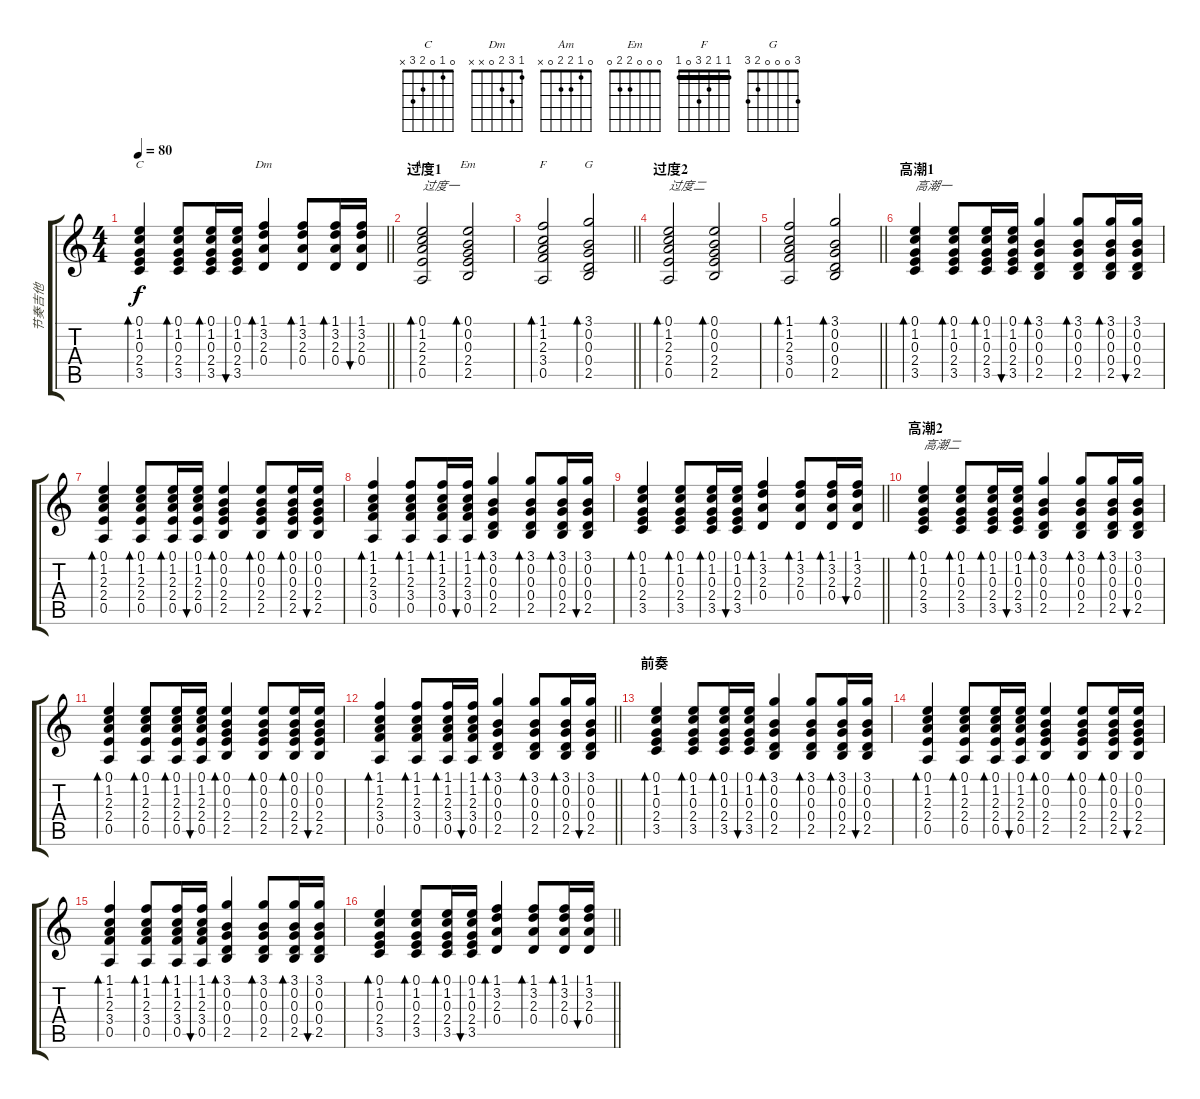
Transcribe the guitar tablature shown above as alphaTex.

\track ("节奏吉他 " "节奏吉他 ") {instrument acousticguitarsteel}
\staff {score tabs}
\tuning (E4 B3 G3 D3 A2 E2) {hide}
\chord ("C" 0 1 0 2 3 x)
\chord ("Dm" 1 3 2 0 x x)
\chord ("Am" 0 1 2 2 0 x)
\chord ("Em" 0 0 0 2 2 0)
\chord ("F" 1 1 2 3 0 1) {barre 1}
\chord ("G" 3 0 0 0 2 3)
\ts (4 4)
\tempo 80
\clef g2
\barLineRight lightlight
\ks c
(0.1 1.2 0.3 2.4 3.5).4{bd 60 ch "C" dy f} (0.1 1.2 0.3 2.4 3.5).8{bd 60} (0.1 1.2 0.3 2.4 3.5).16{bd 60} (0.1 1.2 0.3 2.4 3.5).16{bu 60} (1.1 3.2 2.3 0.4).4{bd 60 ch "Dm"} (1.1 3.2 2.3 0.4).8{bd 60} (1.1 3.2 2.3 0.4).16{bd 60} (1.1 3.2 2.3 0.4).16{bu 60} |
\section ("" "过度1")
(0.1 1.2 2.3 2.4 0.5).2{bd 240 ch "Am" txt "过度一"} (0.1 0.2 0.3 2.4 2.5).2{bd 240 ch "Em"} |
\barLineRight lightlight
(1.1 1.2 2.3 3.4 0.5).2{bd 240 ch "F"} (3.1 0.2 0.3 0.4 2.5).2{bd 240 ch "G"} |
\section ("" "过度2")
(0.1 1.2 2.3 2.4 0.5).2{bd 240 txt "过度二"} (0.1 0.2 0.3 2.4 2.5).2{bd 240} |
\barLineRight lightlight
(1.1 1.2 2.3 3.4 0.5).2{bd 240} (3.1 0.2 0.3 0.4 2.5).2{bd 240} |
\section ("" "高潮1")
(0.1 1.2 0.3 2.4 3.5).4{bd 60 txt "高潮一"} (0.1 1.2 0.3 2.4 3.5).8{bd 60} (0.1 1.2 0.3 2.4 3.5).16{bd 60} (0.1 1.2 0.3 2.4 3.5).16{bu 60} (3.1 0.2 0.3 0.4 2.5).4{bd 60} (3.1 0.2 0.3 0.4 2.5).8{bd 60} (3.1 0.2 0.3 0.4 2.5).16{bd 60} (3.1 0.2 0.3 0.4 2.5).16{bu 60} |
(0.1 1.2 2.3 2.4 0.5).4{bd 60} (0.1 1.2 2.3 2.4 0.5).8{bd 60} (0.1 1.2 2.3 2.4 0.5).16{bd 60} (0.1 1.2 2.3 2.4 0.5).16{bu 60} (0.1 0.2 0.3 2.4 2.5).4{bd 60} (0.1 0.2 0.3 2.4 2.5).8{bd 60} (0.1 0.2 0.3 2.4 2.5).16{bd 60} (0.1 0.2 0.3 2.4 2.5).16{bu 60} |
(1.1 1.2 2.3 3.4 0.5).4{bd 60} (1.1 1.2 2.3 3.4 0.5).8{bd 60} (1.1 1.2 2.3 3.4 0.5).16{bd 60} (1.1 1.2 2.3 3.4 0.5).16{bu 60} (3.1 0.2 0.3 0.4 2.5).4{bd 60} (3.1 0.2 0.3 0.4 2.5).8{bd 60} (3.1 0.2 0.3 0.4 2.5).16{bd 60} (3.1 0.2 0.3 0.4 2.5).16{bu 60} |
\barLineRight lightlight
(0.1 1.2 0.3 2.4 3.5).4{bd 60} (0.1 1.2 0.3 2.4 3.5).8{bd 60} (0.1 1.2 0.3 2.4 3.5).16{bd 60} (0.1 1.2 0.3 2.4 3.5).16{bu 60} (1.1 3.2 2.3 0.4).4{bd 60} (1.1 3.2 2.3 0.4).8{bd 60} (1.1 3.2 2.3 0.4).16{bd 60} (1.1 3.2 2.3 0.4).16{bu 60} |
\section ("" "高潮2")
(0.1 1.2 0.3 2.4 3.5).4{bd 60 txt "高潮二"} (0.1 1.2 0.3 2.4 3.5).8{bd 60} (0.1 1.2 0.3 2.4 3.5).16{bd 60} (0.1 1.2 0.3 2.4 3.5).16{bu 60} (3.1 0.2 0.3 0.4 2.5).4{bd 60} (3.1 0.2 0.3 0.4 2.5).8{bd 60} (3.1 0.2 0.3 0.4 2.5).16{bd 60} (3.1 0.2 0.3 0.4 2.5).16{bu 60} |
(0.1 1.2 2.3 2.4 0.5).4{bd 60} (0.1 1.2 2.3 2.4 0.5).8{bd 60} (0.1 1.2 2.3 2.4 0.5).16{bd 60} (0.1 1.2 2.3 2.4 0.5).16{bu 60} (0.1 0.2 0.3 2.4 2.5).4{bd 60} (0.1 0.2 0.3 2.4 2.5).8{bd 60} (0.1 0.2 0.3 2.4 2.5).16{bd 60} (0.1 0.2 0.3 2.4 2.5).16{bu 60} |
\barLineRight lightlight
(1.1 1.2 2.3 3.4 0.5).4{bd 60} (1.1 1.2 2.3 3.4 0.5).8{bd 60} (1.1 1.2 2.3 3.4 0.5).16{bd 60} (1.1 1.2 2.3 3.4 0.5).16{bu 60} (3.1 0.2 0.3 0.4 2.5).4{bd 60} (3.1 0.2 0.3 0.4 2.5).8{bd 60} (3.1 0.2 0.3 0.4 2.5).16{bd 60} (3.1 0.2 0.3 0.4 2.5).16{bu 60} |
\section ("" "前奏")
(0.1 1.2 0.3 2.4 3.5).4{bd 60} (0.1 1.2 0.3 2.4 3.5).8{bd 60} (0.1 1.2 0.3 2.4 3.5).16{bd 60} (0.1 1.2 0.3 2.4 3.5).16{bu 60} (3.1 0.2 0.3 0.4 2.5).4{bd 60} (3.1 0.2 0.3 0.4 2.5).8{bd 60} (3.1 0.2 0.3 0.4 2.5).16{bd 60} (3.1 0.2 0.3 0.4 2.5).16{bu 60} |
(0.1 1.2 2.3 2.4 0.5).4{bd 60} (0.1 1.2 2.3 2.4 0.5).8{bd 60} (0.1 1.2 2.3 2.4 0.5).16{bd 60} (0.1 1.2 2.3 2.4 0.5).16{bu 60} (0.1 0.2 0.3 2.4 2.5).4{bd 60} (0.1 0.2 0.3 2.4 2.5).8{bd 60} (0.1 0.2 0.3 2.4 2.5).16{bd 60} (0.1 0.2 0.3 2.4 2.5).16{bu 60} |
(1.1 1.2 2.3 3.4 0.5).4{bd 60} (1.1 1.2 2.3 3.4 0.5).8{bd 60} (1.1 1.2 2.3 3.4 0.5).16{bd 60} (1.1 1.2 2.3 3.4 0.5).16{bu 60} (3.1 0.2 0.3 0.4 2.5).4{bd 60} (3.1 0.2 0.3 0.4 2.5).8{bd 60} (3.1 0.2 0.3 0.4 2.5).16{bd 60} (3.1 0.2 0.3 0.4 2.5).16{bu 60} |
\barLineRight lightlight
(0.1 1.2 0.3 2.4 3.5).4{bd 60} (0.1 1.2 0.3 2.4 3.5).8{bd 60} (0.1 1.2 0.3 2.4 3.5).16{bd 60} (0.1 1.2 0.3 2.4 3.5).16{bu 60} (1.1 3.2 2.3 0.4).4{bd 60} (1.1 3.2 2.3 0.4).8{bd 60} (1.1 3.2 2.3 0.4).16{bd 60} (1.1 3.2 2.3 0.4).16{bu 60}
